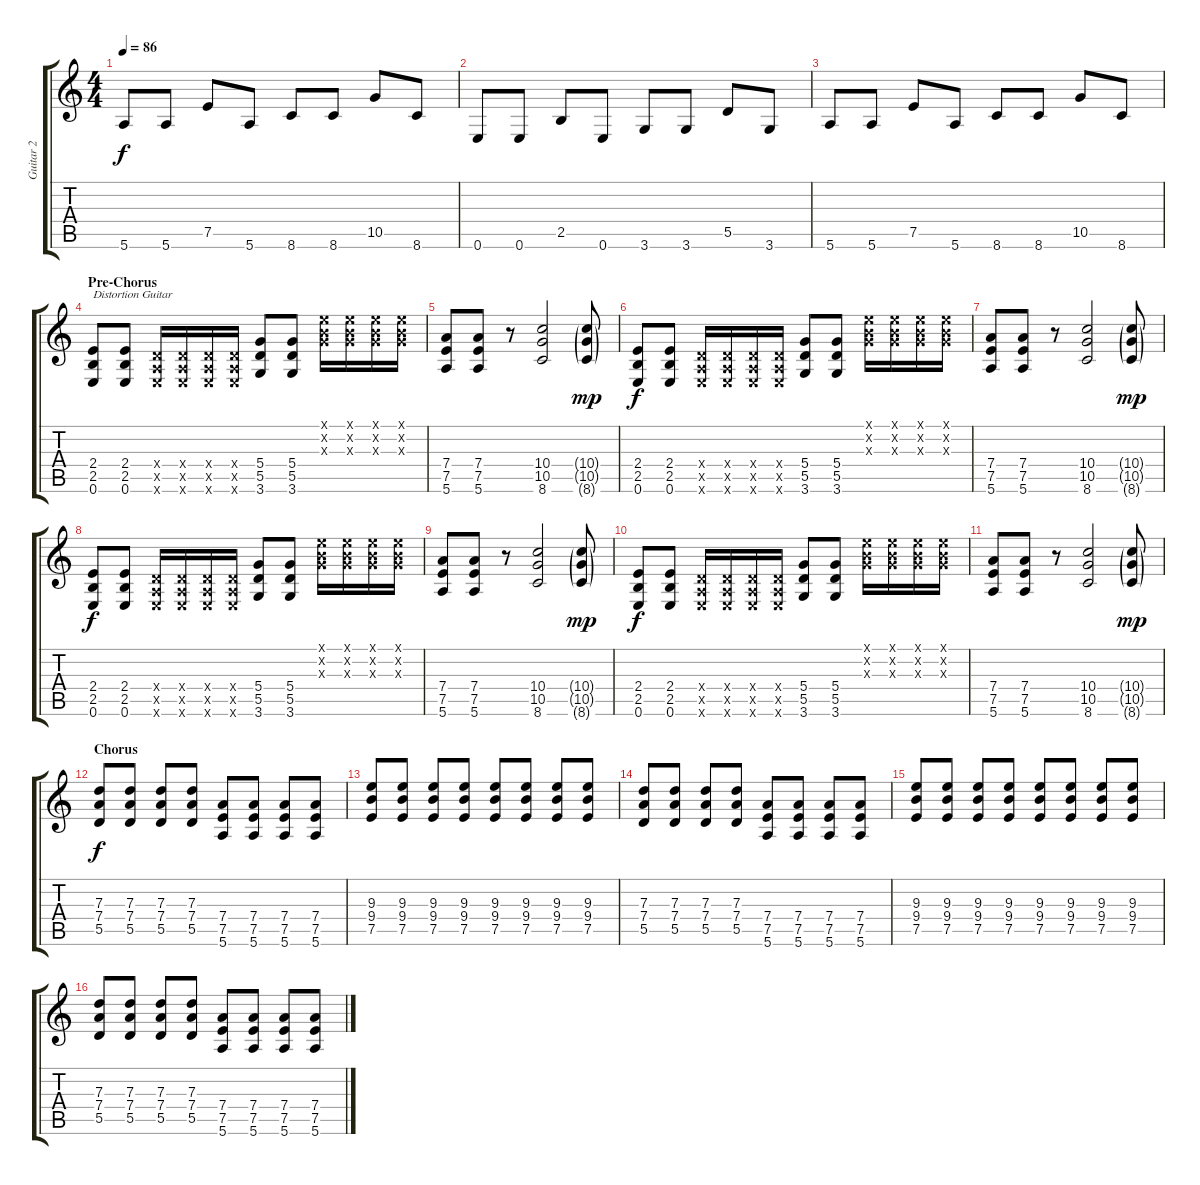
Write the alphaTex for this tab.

\track ("Guitar 2" "Guitar 2") {instrument distortionguitar}
\staff {score tabs}
\tuning (E4 B3 G3 D3 A2 E2) {hide}
\ts (4 4)
\tempo 86
\clef g2
\ks c
5.6.8{dy f} 5.6.8 7.5.8 5.6.8 8.6.8 8.6.8 10.5.8 8.6.8 |
0.6.8 0.6.8 2.5.8 0.6.8 3.6.8 3.6.8 5.5.8 3.6.8 |
5.6.8 5.6.8 7.5.8 5.6.8 8.6.8 8.6.8 10.5.8 8.6.8 |
\section ("" "Pre-Chorus")
(2.4 2.5 0.6).8{txt "Distortion Guitar" volume 16 instrument distortionguitar} (2.4 2.5 0.6).8 (0.4{x} 0.5{x} 0.6{x}).16 (0.4{x} 0.5{x} 0.6{x}).16 (0.4{x} 0.5{x} 0.6{x}).16 (0.4{x} 0.5{x} 0.6{x}).16 (5.4 5.5 3.6).8 (5.4 5.5 3.6).8 (0.1{x} 0.2{x} 0.3{x}).16 (0.1{x} 0.2{x} 0.3{x}).16 (0.1{x} 0.2{x} 0.3{x}).16 (0.1{x} 0.2{x} 0.3{x}).16 |
(7.4 7.5 5.6).8 (7.4 7.5 5.6).8 r.8 (10.4 10.5 8.6).2 (10.4{g} 10.5{g} 8.6{g}).8{dy mp} |
(2.4 2.5 0.6).8{dy f} (2.4 2.5 0.6).8 (0.4{x} 0.5{x} 0.6{x}).16 (0.4{x} 0.5{x} 0.6{x}).16 (0.4{x} 0.5{x} 0.6{x}).16 (0.4{x} 0.5{x} 0.6{x}).16 (5.4 5.5 3.6).8 (5.4 5.5 3.6).8 (0.1{x} 0.2{x} 0.3{x}).16 (0.1{x} 0.2{x} 0.3{x}).16 (0.1{x} 0.2{x} 0.3{x}).16 (0.1{x} 0.2{x} 0.3{x}).16 |
(7.4 7.5 5.6).8 (7.4 7.5 5.6).8 r.8 (10.4 10.5 8.6).2 (10.4{g} 10.5{g} 8.6{g}).8{dy mp} |
(2.4 2.5 0.6).8{dy f} (2.4 2.5 0.6).8 (0.4{x} 0.5{x} 0.6{x}).16 (0.4{x} 0.5{x} 0.6{x}).16 (0.4{x} 0.5{x} 0.6{x}).16 (0.4{x} 0.5{x} 0.6{x}).16 (5.4 5.5 3.6).8 (5.4 5.5 3.6).8 (0.1{x} 0.2{x} 0.3{x}).16 (0.1{x} 0.2{x} 0.3{x}).16 (0.1{x} 0.2{x} 0.3{x}).16 (0.1{x} 0.2{x} 0.3{x}).16 |
(7.4 7.5 5.6).8 (7.4 7.5 5.6).8 r.8 (10.4 10.5 8.6).2 (10.4{g} 10.5{g} 8.6{g}).8{dy mp} |
(2.4 2.5 0.6).8{dy f} (2.4 2.5 0.6).8 (0.4{x} 0.5{x} 0.6{x}).16 (0.4{x} 0.5{x} 0.6{x}).16 (0.4{x} 0.5{x} 0.6{x}).16 (0.4{x} 0.5{x} 0.6{x}).16 (5.4 5.5 3.6).8 (5.4 5.5 3.6).8 (0.1{x} 0.2{x} 0.3{x}).16 (0.1{x} 0.2{x} 0.3{x}).16 (0.1{x} 0.2{x} 0.3{x}).16 (0.1{x} 0.2{x} 0.3{x}).16 |
(7.4 7.5 5.6).8 (7.4 7.5 5.6).8 r.8 (10.4 10.5 8.6).2 (10.4{g} 10.5{g} 8.6{g}).8{dy mp} |
\section ("" "Chorus")
(7.3 7.4 5.5).8{dy f} (7.3 7.4 5.5).8 (7.3 7.4 5.5).8 (7.3 7.4 5.5).8 (7.4 7.5 5.6).8 (7.4 7.5 5.6).8 (7.4 7.5 5.6).8 (7.4 7.5 5.6).8 |
(9.3 9.4 7.5).8 (9.3 9.4 7.5).8 (9.3 9.4 7.5).8 (9.3 9.4 7.5).8 (9.3 9.4 7.5).8 (9.3 9.4 7.5).8 (9.3 9.4 7.5).8 (9.3 9.4 7.5).8 |
(7.3 7.4 5.5).8 (7.3 7.4 5.5).8 (7.3 7.4 5.5).8 (7.3 7.4 5.5).8 (7.4 7.5 5.6).8 (7.4 7.5 5.6).8 (7.4 7.5 5.6).8 (7.4 7.5 5.6).8 |
(9.3 9.4 7.5).8 (9.3 9.4 7.5).8 (9.3 9.4 7.5).8 (9.3 9.4 7.5).8 (9.3 9.4 7.5).8 (9.3 9.4 7.5).8 (9.3 9.4 7.5).8 (9.3 9.4 7.5).8 |
(7.3 7.4 5.5).8 (7.3 7.4 5.5).8 (7.3 7.4 5.5).8 (7.3 7.4 5.5).8 (7.4 7.5 5.6).8 (7.4 7.5 5.6).8 (7.4 7.5 5.6).8 (7.4 7.5 5.6).8
